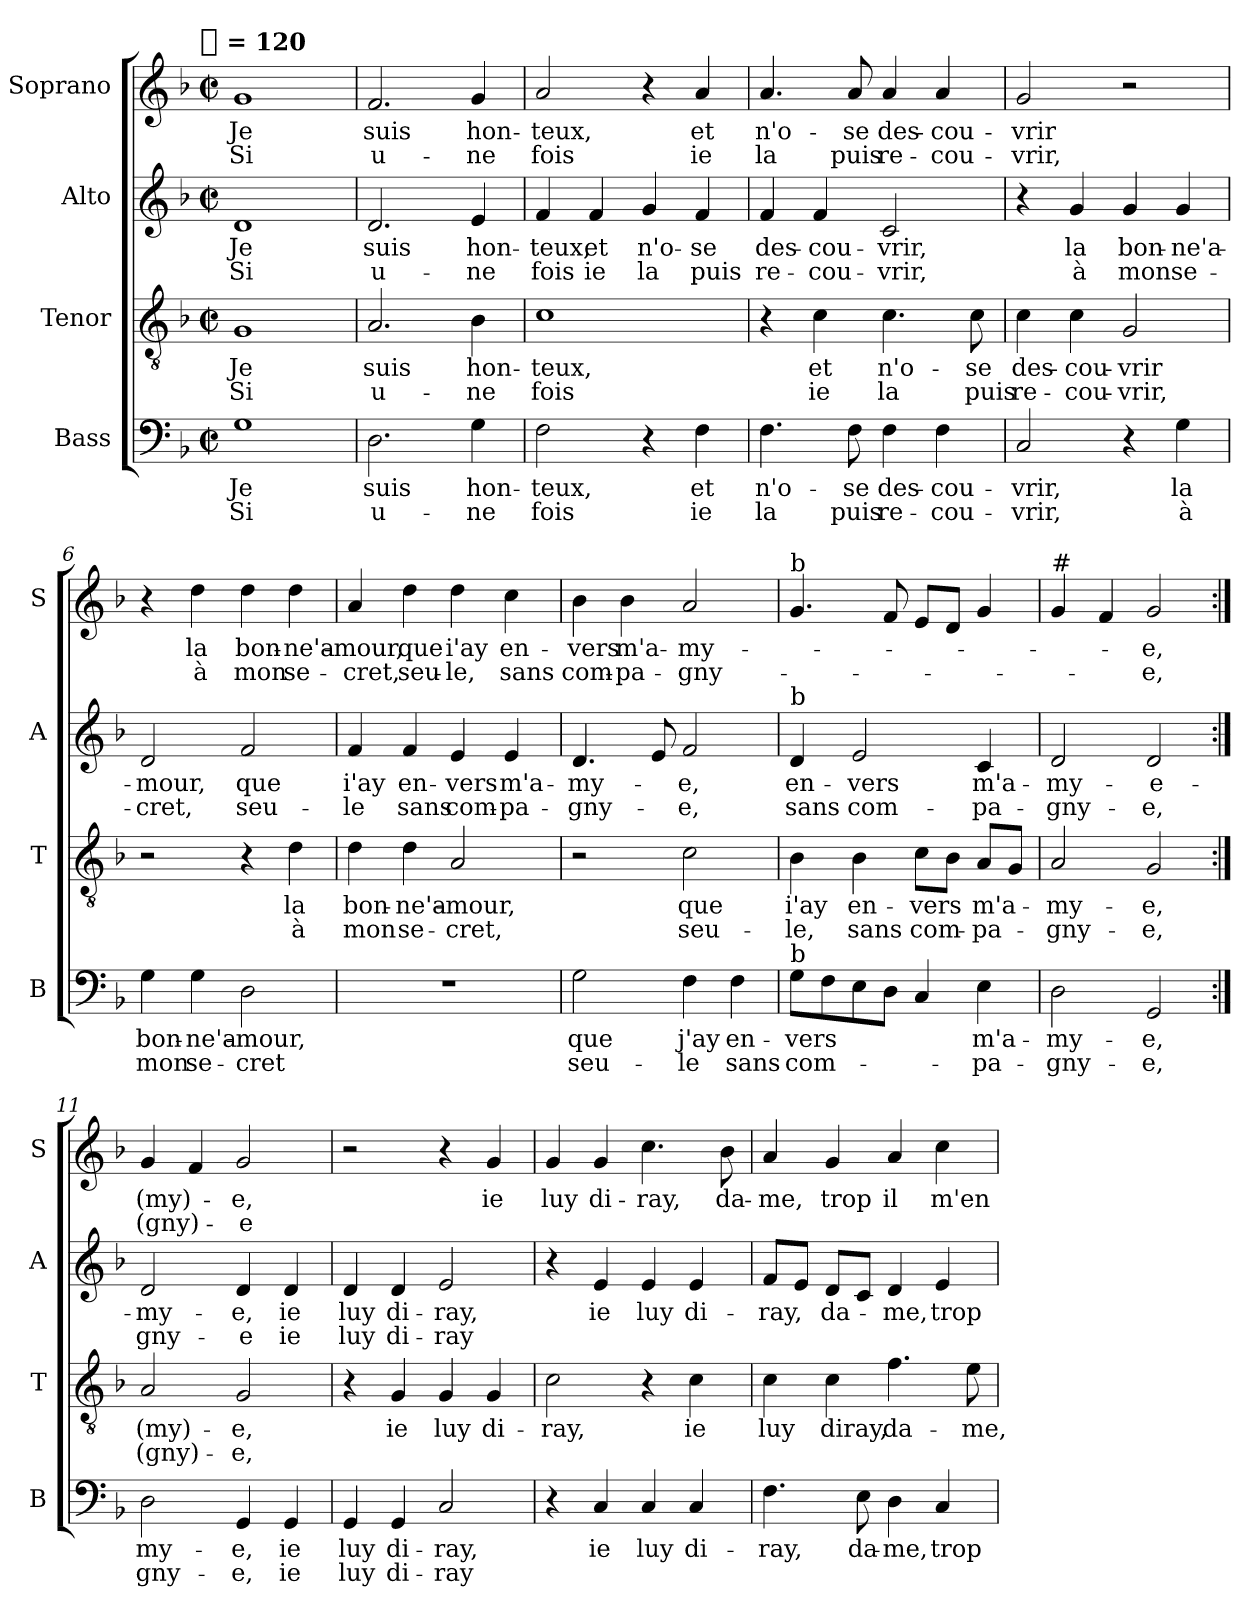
**kern	**text	**text	**kern	**text	**text	**kern	**text	**text	**kern	**text	**text
*part4	*part4	*part4	*part3	*part3	*part3	*part2	*part2	*part2	*part1	*part1	*part1
*staff4	*staff4	*staff4	*staff3	*staff3	*staff3	*staff2	*staff2	*staff2	*staff1	*staff1	*staff1
*I"Bass	*	*	*I"Tenor	*	*	*I"Alto	*	*	*I"Soprano	*	*
*I'B	*	*	*I'T	*	*	*I'A	*	*	*I'S	*	*
*clefF4	*	*	*clefGv2	*	*	*clefG2	*	*	*clefG2	*	*
*k[b-]	*	*	*k[b-]	*	*	*k[b-]	*	*	*k[b-]	*	*
!!LO:TX:omd:t=[quarter] = 120
*M2/2	*	*	*M2/2	*	*	*M2/2	*	*	*M2/2	*	*
*met(c|)	*	*	*met(c|)	*	*	*met(c|)	*	*	*met(c|)	*	*
*MM120	*	*	*MM120	*	*	*MM120	*	*	*MM120	*	*
=1	=1	=1	=1	=1	=1	=1	=1	=1	=1	=1	=1
!	!LO:LY:b	!LO:LY:b	!	!LO:LY:b	!LO:LY:b	!	!LO:LY:b	!LO:LY:b	!	!LO:LY:b	!LO:LY:b
1G	Je	Si	1G	Je	Si	1d	Je	Si	1g	Je	Si
=2	=2	=2	=2	=2	=2	=2	=2	=2	=2	=2	=2
!	!LO:LY:b	!LO:LY:b	!	!LO:LY:b	!LO:LY:b	!	!LO:LY:b	!LO:LY:b	!	!LO:LY:b	!LO:LY:b
2.D\	suis	u-	2.A/	suis	u-	2.d/	suis	u-	2.f/	suis	u-
!	!LO:LY:b	!LO:LY:b	!	!LO:LY:b	!LO:LY:b	!	!LO:LY:b	!LO:LY:b	!	!LO:LY:b	!LO:LY:b
4G\	hon-	-ne	4B-\	hon-	-ne	4e/	hon-	-ne	4g/	hon-	-ne
=3	=3	=3	=3	=3	=3	=3	=3	=3	=3	=3	=3
!	!LO:LY:b	!LO:LY:b	!	!LO:LY:b	!LO:LY:b	!	!LO:LY:b	!LO:LY:b	!	!LO:LY:b	!LO:LY:b
2F\	-teux,	fois	1c	-teux,	fois	4f/	-teux,	fois	2a/	-teux,	fois
!	!	!	!	!	!	!	!LO:LY:b	!LO:LY:b	!	!	!
.	.	.	.	.	.	4f/	et	ie	.	.	.
!	!	!	!	!	!	!	!LO:LY:b	!LO:LY:b	!	!	!
4r	.	.	.	.	.	4g/	n'o-	la	4r	.	.
!	!LO:LY:b	!LO:LY:b	!	!	!	!	!LO:LY:b	!LO:LY:b	!	!LO:LY:b	!LO:LY:b
4F\	et	ie	.	.	.	4f/	-se	puis	4a/	et	ie
=4	=4	=4	=4	=4	=4	=4	=4	=4	=4	=4	=4
!	!LO:LY:b	!LO:LY:b	!	!	!	!	!LO:LY:b	!LO:LY:b	!	!LO:LY:b	!LO:LY:b
4.F\	n'o-	la	4r	.	.	4f/	des-	re-	4.a/	n'o-	la
!	!	!	!	!LO:LY:b	!LO:LY:b	!	!LO:LY:b	!LO:LY:b	!	!	!
.	.	.	4c\	et	ie	4f/	-cou-	-cou-	.	.	.
!	!LO:LY:b	!LO:LY:b	!	!	!	!	!	!	!	!LO:LY:b	!LO:LY:b
8F\	-se	puis	.	.	.	.	.	.	8a/	-se	puis
!	!LO:LY:b	!LO:LY:b	!	!LO:LY:b	!LO:LY:b	!	!LO:LY:b	!LO:LY:b	!	!LO:LY:b	!LO:LY:b
4F\	des-	re-	4.c\	n'o-	la	2c/	-vrir,	-vrir,	4a/	des-	re-
!	!LO:LY:b	!LO:LY:b	!	!	!	!	!	!	!	!LO:LY:b	!LO:LY:b
4F\	-cou-	-cou-	.	.	.	.	.	.	4a/	-cou-	-cou-
!	!	!	!	!LO:LY:b	!LO:LY:b	!	!	!	!	!	!
.	.	.	8c\	-se	puis	.	.	.	.	.	.
=5	=5	=5	=5	=5	=5	=5	=5	=5	=5	=5	=5
!	!LO:LY:b	!LO:LY:b	!	!LO:LY:b	!LO:LY:b	!	!	!	!	!LO:LY:b	!LO:LY:b
2C/	-vrir,	-vrir,	4c\	des-	re-	4r	.	.	2g/	-vrir	-vrir,
!	!	!	!	!LO:LY:b	!LO:LY:b	!	!LO:LY:b	!LO:LY:b	!	!	!
.	.	.	4c\	-cou-	-cou-	4g/	la	à	.	.	.
!	!	!	!	!LO:LY:b	!LO:LY:b	!	!LO:LY:b	!LO:LY:b	!	!	!
4r	.	.	2G/	-vrir	-vrir,	4g/	bon-	mon	2r	.	.
!	!LO:LY:b	!LO:LY:b	!	!	!	!	!LO:LY:b	!LO:LY:b	!	!	!
4G\	la	à	.	.	.	4g/	-ne'a-	se-	.	.	.
!!LO:LB:g=z
=6	=6	=6	=6	=6	=6	=6	=6	=6	=6	=6	=6
!	!LO:LY:b	!LO:LY:b	!	!	!	!	!LO:LY:b	!LO:LY:b	!	!	!
4G\	bon-	mon	2r	.	.	2d/	-mour,	-cret,	4r	.	.
!	!LO:LY:b	!LO:LY:b	!	!	!	!	!	!	!	!LO:LY:b	!LO:LY:b
4G\	-ne'a-	se-	.	.	.	.	.	.	4dd\	la	à
!	!LO:LY:b	!LO:LY:b	!	!	!	!	!LO:LY:b	!LO:LY:b	!	!LO:LY:b	!LO:LY:b
2D\	-mour,	-cret	4r	.	.	2f/	que	seu-	4dd\	bon-	mon
!	!	!	!	!LO:LY:b	!LO:LY:b	!	!	!	!	!LO:LY:b	!LO:LY:b
.	.	.	4d\	la	à	.	.	.	4dd\	-ne'a-	se-
=7	=7	=7	=7	=7	=7	=7	=7	=7	=7	=7	=7
!	!	!	!	!LO:LY:b	!LO:LY:b	!	!LO:LY:b	!LO:LY:b	!	!LO:LY:b	!LO:LY:b
1r	.	.	4d\	bon-	mon	4f/	i'ay	-le	4a/	-mour,	-cret,
!	!	!	!	!LO:LY:b	!LO:LY:b	!	!LO:LY:b	!LO:LY:b	!	!LO:LY:b	!LO:LY:b
.	.	.	4d\	-ne'a-	se-	4f/	en-	sans	4dd\	que	seu-
!	!	!	!	!LO:LY:b	!LO:LY:b	!	!LO:LY:b	!LO:LY:b	!	!LO:LY:b	!LO:LY:b
.	.	.	2A/	-mour,	-cret,	4e/	-vers	com-	4dd\	i'ay	-le,
!	!	!	!	!	!	!	!LO:LY:b	!LO:LY:b	!	!LO:LY:b	!LO:LY:b
.	.	.	.	.	.	4e/	m'a-	-pa-	4cc\	en-	sans
=8	=8	=8	=8	=8	=8	=8	=8	=8	=8	=8	=8
!	!LO:LY:b	!LO:LY:b	!	!	!	!	!LO:LY:b	!LO:LY:b	!	!LO:LY:b	!LO:LY:b
2G\	que	seu-	2r	.	.	4.d/	-my-	-gny-	4b-\	-vers	com-
!	!	!	!	!	!	!	!	!	!	!LO:LY:b	!LO:LY:b
.	.	.	.	.	.	.	.	.	4b-\	m'a-	-pa-
.	.	.	.	.	.	8e/	.	.	.	.	.
!	!LO:LY:b	!LO:LY:b	!	!LO:LY:b	!LO:LY:b	!	!LO:LY:b	!LO:LY:b	!	!LO:LY:b	!LO:LY:b
4F\	j'ay	-le	2c\	que	seu-	2f/	-e,	-e,	2a/	-my-	-gny-
!	!LO:LY:b	!LO:LY:b	!	!	!	!	!	!	!	!	!
4F\	en-	sans	.	.	.	.	.	.	.	.	.
=9	=9	=9	=9	=9	=9	=9	=9	=9	=9	=9	=9
!	!	!	!	!	!	!	!	!	!LO:TX:a:t=b	!	!
!	!	!	!	!	!	!LO:TX:a:t=b	!	!	!	!	!
!LO:TX:a:t=b	!	!	!	!	!	!	!	!	!	!	!
!	!LO:LY:b	!LO:LY:b	!	!LO:LY:b	!LO:LY:b	!	!LO:LY:b	!LO:LY:b	!	!	!
8GL	-vers	com-	4B-\	i'ay	-le,	4d/	en-	sans	4.g/	.	.
8F	.	.	.	.	.	.	.	.	.	.	.
!	!	!	!	!LO:LY:b	!LO:LY:b	!	!LO:LY:b	!LO:LY:b	!	!	!
8E	.	.	4B-\	en-	sans	2e/	-vers	com-	.	.	.
8DJ	.	.	.	.	.	.	.	.	8f/	.	.
!	!	!	!	!LO:LY:b	!LO:LY:b	!	!	!	!	!	!
4C/	.	.	8cL	-vers	com-	.	.	.	8eL	.	.
.	.	.	8B-J	.	.	.	.	.	8dJ	.	.
!	!LO:LY:b	!LO:LY:b	!	!LO:LY:b	!LO:LY:b	!	!LO:LY:b	!LO:LY:b	!	!	!
4E\	m'a-	-pa-	8AL	m'a-	-pa-	4c/	m'a-	-pa-	4g/	.	.
.	.	.	8GJ	.	.	.	.	.	.	.	.
=10	=10	=10	=10	=10	=10	=10	=10	=10	=10	=10	=10
!	!	!	!	!	!	!	!	!	!LO:TX:a:t=#	!	!
!	!LO:LY:b	!LO:LY:b	!	!LO:LY:b	!LO:LY:b	!	!LO:LY:b	!LO:LY:b	!	!	!
2D\	-my-	-gny-	2A/	-my-	-gny-	2d/	-my-	-gny-	4g/	.	.
.	.	.	.	.	.	.	.	.	4f/	.	.
!	!LO:LY:b	!LO:LY:b	!	!LO:LY:b	!LO:LY:b	!	!LO:LY:b	!LO:LY:b	!	!LO:LY:b	!LO:LY:b
2GG/	-e,	-e,	2G/	-e,	-e,	2d/	-e-	-e,	2g/	-e,	-e,
!!LO:PB:g=z
=11:|!	=11:|!	=11:|!	=11:|!	=11:|!	=11:|!	=11:|!	=11:|!	=11:|!	=11:|!	=11:|!	=11:|!
!	!LO:LY:b	!LO:LY:b	!	!LO:LY:b	!LO:LY:b	!	!LO:LY:b	!LO:LY:b	!	!LO:LY:b	!LO:LY:b
2D\	my-	gny-	2A/	(my)-	(gny)-	2d/	-my-	gny-	4g/	(my)-	(gny)-
.	.	.	.	.	.	.	.	.	4f/	.	.
!	!LO:LY:b	!LO:LY:b	!	!LO:LY:b	!LO:LY:b	!	!LO:LY:b	!LO:LY:b	!	!LO:LY:b	!LO:LY:b
4GG/	-e,	-e,	2G/	-e,	-e,	4d/	-e,	-e	2g/	-e,	-e
!	!LO:LY:b	!LO:LY:b	!	!	!	!	!LO:LY:b	!LO:LY:b	!	!	!
4GG/	ie	ie	.	.	.	4d/	ie	ie	.	.	.
=12	=12	=12	=12	=12	=12	=12	=12	=12	=12	=12	=12
!	!LO:LY:b	!LO:LY:b	!	!	!	!	!LO:LY:b	!LO:LY:b	!	!	!
4GG/	luy	luy	4r	.	.	4d/	luy	luy	2r	.	.
!	!LO:LY:b	!LO:LY:b	!	!LO:LY:b	!	!	!LO:LY:b	!LO:LY:b	!	!	!
4GG/	di-	di-	4G/	ie	.	4d/	di-	di-	.	.	.
!	!LO:LY:b	!LO:LY:b	!	!LO:LY:b	!	!	!LO:LY:b	!LO:LY:b	!	!	!
2C/	-ray,	-ray	4G/	luy	.	2e/	-ray,	-ray	4r	.	.
!	!	!	!	!LO:LY:b	!	!	!	!	!	!LO:LY:b	!
.	.	.	4G/	di-	.	.	.	.	4g/	ie	.
=13	=13	=13	=13	=13	=13	=13	=13	=13	=13	=13	=13
!	!	!	!	!LO:LY:b	!	!	!	!	!	!LO:LY:b	!
4r	.	.	2c\	-ray,	.	4r	.	.	4g/	luy	.
!	!LO:LY:b	!	!	!	!	!	!LO:LY:b	!	!	!LO:LY:b	!
4C/	ie	.	.	.	.	4e/	ie	.	4g/	di-	.
!	!LO:LY:b	!	!	!	!	!	!LO:LY:b	!	!	!LO:LY:b	!
4C/	luy	.	4r	.	.	4e/	luy	.	4.cc\	-ray,	.
!	!LO:LY:b	!	!	!LO:LY:b	!	!	!LO:LY:b	!	!	!	!
4C/	di-	.	4c\	ie	.	4e/	di-	.	.	.	.
!	!	!	!	!	!	!	!	!	!	!LO:LY:b	!
.	.	.	.	.	.	.	.	.	8b-\	da-	.
=14	=14	=14	=14	=14	=14	=14	=14	=14	=14	=14	=14
!	!LO:LY:b	!	!	!LO:LY:b	!	!	!LO:LY:b	!	!	!LO:LY:b	!
4.F\	-ray,	.	4c\	luy	.	8fL	-ray,	.	4a/	-me,	.
.	.	.	.	.	.	8eJ	.	.	.	.	.
!	!	!	!	!LO:LY:b	!	!	!LO:LY:b	!	!	!LO:LY:b	!
.	.	.	4c\	diray,	.	8dL	da-	.	4g/	trop	.
!	!LO:LY:b	!	!	!	!	!	!	!	!	!	!
8E\	da-	.	.	.	.	8cJ	.	.	.	.	.
!	!LO:LY:b	!	!	!LO:LY:b	!	!	!LO:LY:b	!	!	!LO:LY:b	!
4D\	-me,	.	4.f\	da-	.	4d/	-me,	.	4a/	il	.
!	!LO:LY:b	!	!	!	!	!	!LO:LY:b	!	!	!LO:LY:b	!
4C/	trop	.	.	.	.	4e/	trop	.	4cc\	m'en-	.
!	!	!	!	!LO:LY:b	!	!	!	!	!	!	!
.	.	.	8e\	-me,	.	.	.	.	.	.	.
=	=	=	=	=	=	=	=	=	=	=	=
*-	*-	*-	*-	*-	*-	*-	*-	*-	*-	*-	*-
